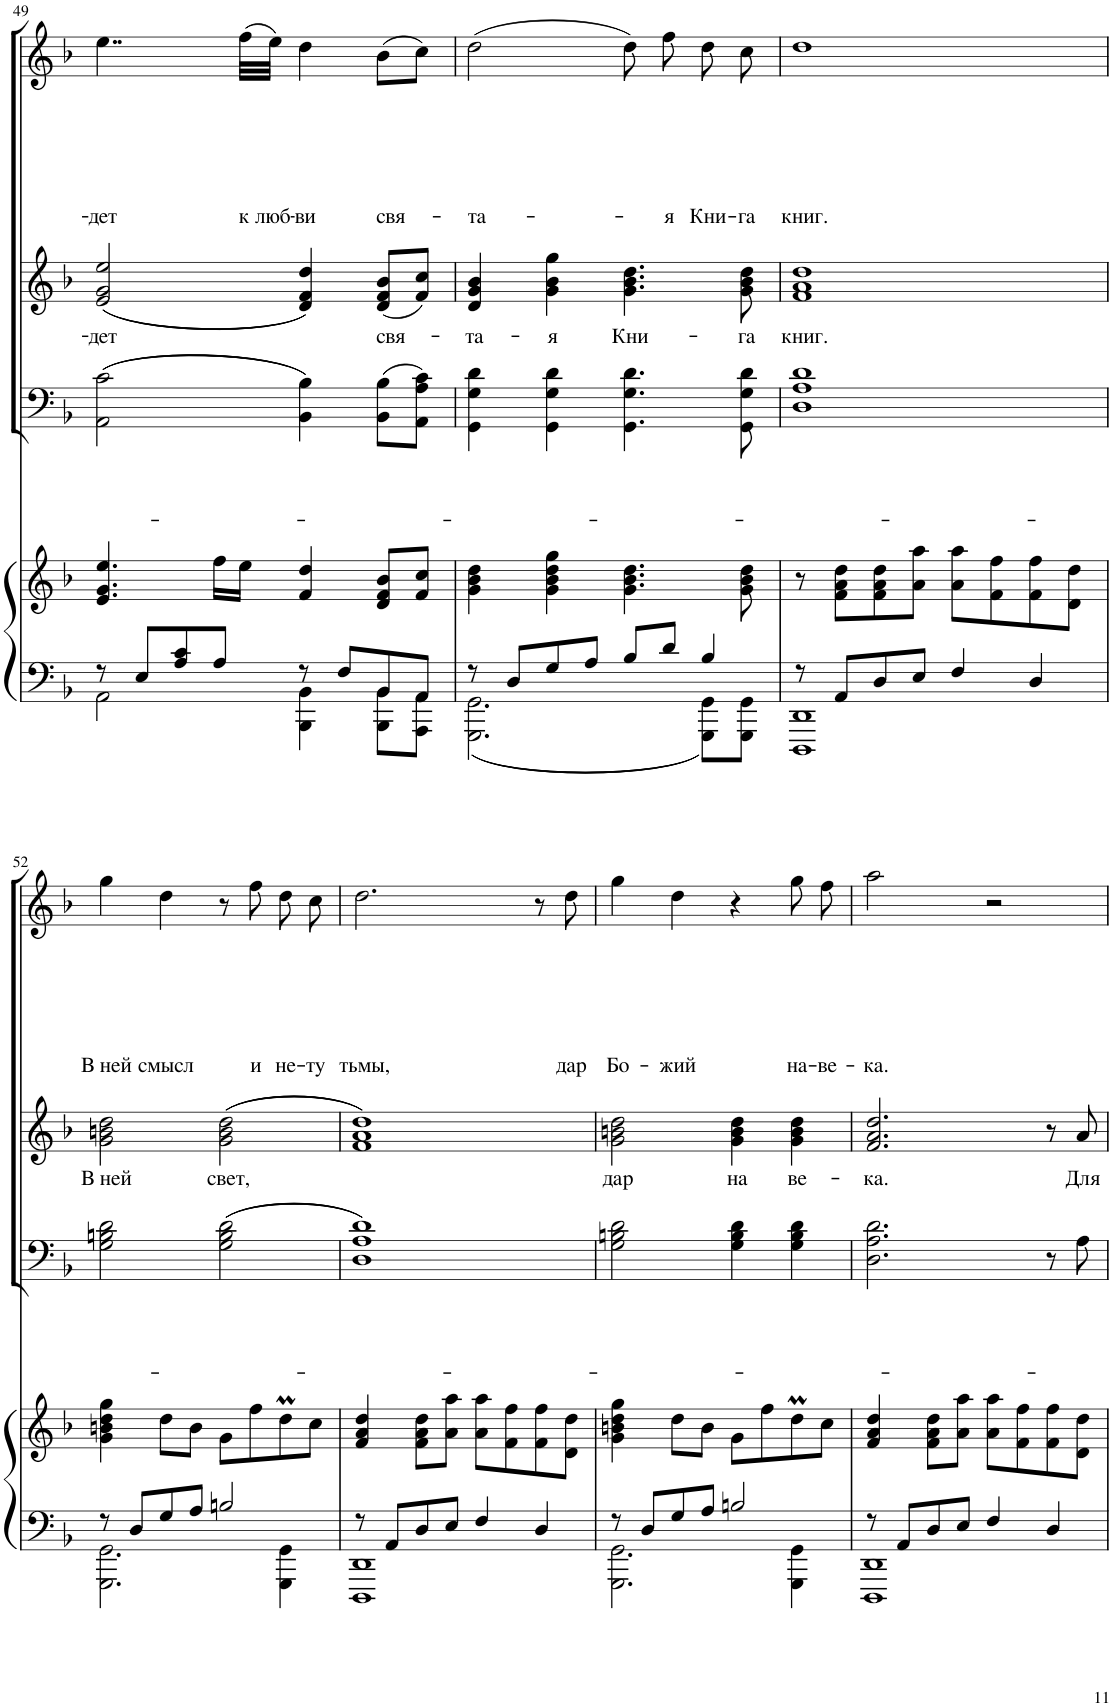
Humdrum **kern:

**kern	**kern	**kern	**kern	**text	**kern	**text	**text	**text	**text	**text	**text
*part4	*part4	*part3	*part2	*part2	*part1	*part1	*part1	*part1	*part1	*part1	*part1
*staff5	*staff4	*staff3	*staff2	*staff2	*staff1	*staff1	*staff1	*staff1	*staff1	*staff1	*staff1
*	*	*	*	*	*I"Soprano	*	*	*	*	*	*
!!LO:PB:g=z
*clefF4	*clefG2	*clefF4	*clefG2	*	*clefG2	*	*	*	*	*	*
*k[b-]	*k[b-]	*k[b-]	*k[b-]	*	*k[b-]	*	*	*	*	*	*
*M4/4	*M4/4	*M4/4	*M4/4	*	*M4/4	*	*	*	*	*	*
=49	=49	=49	=49	=49	=49	=49	=49	=49	=49	=49	=49
*^	*	*	*	*	*	*	*	*	*	*	*
!	!	!	!	!	!LO:LY:b	!	!	!	!	!	!	!LO:LY:b
8r	2AA\	4.e/ 4.g/ 4.ee/	((2AA\ 2c\	((2e/ 2g/ 2ee/	-дет	4..ee\	.	.	.	.	.	-дет
8E/L	.	.	.	.	.	.	.	.	.	.	.	.
8A/ 8c/	.	.	.	.	.	.	.	.	.	.	.	.
8A/J	.	16ff\LL	.	.	.	.	.	.	.	.	.	.
!	!	!	!	!	!	!	!	!	!	!	!	!LO:LY:b
.	.	16ee\JJ	.	.	.	(32ff\LLL	.	.	.	.	.	к люб-
.	.	.	.	.	.	32ee\JJJ)	.	.	.	.	.	.
!	!	!	!	!	!	!	!	!	!	!	!	!LO:LY:b
8r	4BBB-\ 4BB-\	4f/ 4dd/	4BB-\ 4B-\))	4d/ 4f/ 4dd/))	.	4dd\	.	.	.	.	.	-ви
8F/L	.	.	.	.	.	.	.	.	.	.	.	.
!	!	!	!	!	!LO:LY:b	!	!	!	!	!	!	!LO:LY:b
8BB-/	8BBB-\ 8BB-\L	8d/ 8f/ 8b-/L	(8BB-\ 8B-\L	(8d/ 8f/ 8b-/L	свя-	(8b-\L	.	.	.	.	.	свя-
8AA/J	8AAA\ 8AA\J	8f/ 8cc/J	8AA\ 8A\ 8c\J)	8f/ 8cc/J)	.	8cc\J)	.	.	.	.	.	.
=50	=50	=50	=50	=50	=50	=50	=50	=50	=50	=50	=50	=50
!	!	!	!	!	!LO:LY:b	!	!	!	!	!	!	!LO:LY:b
8r	2.GGG\ 2.GG\	4g\ 4b-\ 4dd\	4GG\ 4G\ 4d\	4d/ 4g/ 4b-/	-та-	(2dd\	.	.	.	.	.	-та-
8D/L	.	.	.	.	.	.	.	.	.	.	.	.
!	!	!	!	!	!LO:LY:b	!	!	!	!	!	!	!
8G/	.	4g\ 4b-\ 4dd\ 4gg\	4GG\ 4G\ 4d\	4g\ 4b-\ 4gg\	-я	.	.	.	.	.	.	.
8A/J	.	.	.	.	.	.	.	.	.	.	.	.
!	!	!	!	!	!LO:LY:b	!	!	!	!	!	!	!
8B-/L	.	4.g\ 4.b-\ 4.dd\	4.GG\ 4.G\ 4.d\	4.g\ 4.b-\ 4.dd\	Кни-	8dd\)	.	.	.	.	.	.
!	!	!	!	!	!	!	!	!	!	!	!	!LO:LY:b
8d/J	.	.	.	.	.	8ff\	.	.	.	.	.	-я
!	!	!	!	!	!	!	!	!	!	!	!	!LO:LY:b
4B-/	8GGG\ 8GG\L	.	.	.	.	8dd\	.	.	.	.	.	Кни-
!	!	!	!	!	!LO:LY:b	!	!	!	!	!	!	!LO:LY:b
.	8GGG\ 8GG\J	8g\ 8b-\ 8dd\	8GG\ 8G\ 8d\	8g\ 8b-\ 8dd\	-га	8cc\	.	.	.	.	.	-га
=51	=51	=51	=51	=51	=51	=51	=51	=51	=51	=51	=51	=51
!	!	!	!	!	!LO:LY:b	!	!	!	!	!	!	!LO:LY:b
8r	1DDD 1DD	8r	1D 1A 1d	1f 1a 1dd	книг.	1dd	.	.	.	.	.	книг.
8AA/L	.	8f\ 8a\ 8dd\L	.	.	.	.	.	.	.	.	.	.
8D/	.	8f\ 8a\ 8dd\	.	.	.	.	.	.	.	.	.	.
8E/J	.	8a\ 8aa\J	.	.	.	.	.	.	.	.	.	.
4F/	.	8a\ 8aa\L	.	.	.	.	.	.	.	.	.	.
.	.	8f\ 8ff\	.	.	.	.	.	.	.	.	.	.
4D/	.	8f\ 8ff\	.	.	.	.	.	.	.	.	.	.
.	.	8d\ 8dd\J	.	.	.	.	.	.	.	.	.	.
!!LO:LB:g=z
=52	=52	=52	=52	=52	=52	=52	=52	=52	=52	=52	=52	=52
!	!	!	!	!	!LO:LY:b	!	!	!	!	!	!	!LO:LY:b
8r	2.GGG\ 2.GG\	4g\ 4bn\ 4dd\ 4gg\	2G\ 2Bn\ 2d\	2g\ 2bn\ 2dd\	В ней	4gg\	.	.	.	.	.	В ней
8D/L	.	.	.	.	.	.	.	.	.	.	.	.
!	!	!	!	!	!	!	!	!	!	!	!	!LO:LY:b
8G/	.	8dd\L	.	.	.	4dd\	.	.	.	.	.	смысл
8A/J	.	8b\J	.	.	.	.	.	.	.	.	.	.
!	!	!	!	!	!LO:LY:b	!	!	!	!	!	!	!
2Bn/	.	8g\L	((2G\ 2B\ 2d\	((2g\ 2b\ 2dd\	свет,	8r	.	.	.	.	.	.
!	!	!	!	!	!	!	!	!	!	!	!	!LO:LY:b
.	.	8ff\	.	.	.	8ff\	.	.	.	.	.	и
!	!	!	!	!	!	!	!	!	!	!	!	!LO:LY:b
.	4GGG\ 4GG\	8ddM\	.	.	.	8dd\	.	.	.	.	.	не-
!	!	!	!	!	!	!	!	!	!	!	!	!LO:LY:b
.	.	8cc\J	.	.	.	8cc\	.	.	.	.	.	-ту
=53	=53	=53	=53	=53	=53	=53	=53	=53	=53	=53	=53	=53
!	!	!	!	!	!	!	!	!	!	!	!	!LO:LY:b
8r	1DDD 1DD	4f/ 4a/ 4dd/	1D 1A 1d))	1f 1a 1dd))	.	2.dd\	.	.	.	.	.	тьмы,
8AA/L	.	.	.	.	.	.	.	.	.	.	.	.
8D/	.	8f\ 8a\ 8dd\L	.	.	.	.	.	.	.	.	.	.
8E/J	.	8a\ 8aa\J	.	.	.	.	.	.	.	.	.	.
4F/	.	8a\ 8aa\L	.	.	.	.	.	.	.	.	.	.
.	.	8f\ 8ff\	.	.	.	.	.	.	.	.	.	.
4D/	.	8f\ 8ff\	.	.	.	8r	.	.	.	.	.	.
!	!	!	!	!	!	!	!	!	!	!	!	!LO:LY:b
.	.	8d\ 8dd\J	.	.	.	8dd\	.	.	.	.	.	дар
=54	=54	=54	=54	=54	=54	=54	=54	=54	=54	=54	=54	=54
!	!	!	!	!	!LO:LY:b	!	!	!	!	!	!	!LO:LY:b
8r	2.GGG\ 2.GG\	4g\ 4bn\ 4dd\ 4gg\	2G\ 2Bn\ 2d\	2g\ 2bn\ 2dd\	дар	4gg\	.	.	.	.	.	Бо-
8D/L	.	.	.	.	.	.	.	.	.	.	.	.
!	!	!	!	!	!	!	!	!	!	!	!	!LO:LY:b
8G/	.	8dd\L	.	.	.	4dd\	.	.	.	.	.	-жий
8A/J	.	8b\J	.	.	.	.	.	.	.	.	.	.
!	!	!	!	!	!LO:LY:b	!	!	!	!	!	!	!
2Bn/	.	8g\L	4G\ 4B\ 4d\	4g\ 4b\ 4dd\	на	4r	.	.	.	.	.	.
.	.	8ff\	.	.	.	.	.	.	.	.	.	.
!	!	!	!	!	!LO:LY:b	!	!	!	!	!	!	!LO:LY:b
.	4GGG\ 4GG\	8ddM\	4G\ 4B\ 4d\	4g\ 4b\ 4dd\	ве-	8gg\	.	.	.	.	.	на-
!	!	!	!	!	!	!	!	!	!	!	!	!LO:LY:b
.	.	8cc\J	.	.	.	8ff\	.	.	.	.	.	-ве-
=55	=55	=55	=55	=55	=55	=55	=55	=55	=55	=55	=55	=55
!	!	!	!	!	!LO:LY:b	!	!	!	!	!	!	!LO:LY:b
8r	1DDD 1DD	4f/ 4a/ 4dd/	2.D\ 2.A\ 2.d\	2.f/ 2.a/ 2.dd/	-ка.	2aa\	.	.	.	.	.	-ка.
8AA/L	.	.	.	.	.	.	.	.	.	.	.	.
8D/	.	8f\ 8a\ 8dd\L	.	.	.	.	.	.	.	.	.	.
8E/J	.	8a\ 8aa\J	.	.	.	.	.	.	.	.	.	.
4F/	.	8a\ 8aa\L	.	.	.	2r	.	.	.	.	.	.
.	.	8f\ 8ff\	.	.	.	.	.	.	.	.	.	.
4D/	.	8f\ 8ff\	8r	8r	.	.	.	.	.	.	.	.
!	!	!	!	!	!LO:LY:b	!	!	!	!	!	!	!
.	.	8d\ 8dd\J	8A\	8a/	Для	.	.	.	.	.	.	.
*v	*v	*	*	*	*	*	*	*	*	*	*	*
=	=	=	=	=	=	=	=	=	=	=	=
*-	*-	*-	*-	*-	*-	*-	*-	*-	*-	*-	*-
